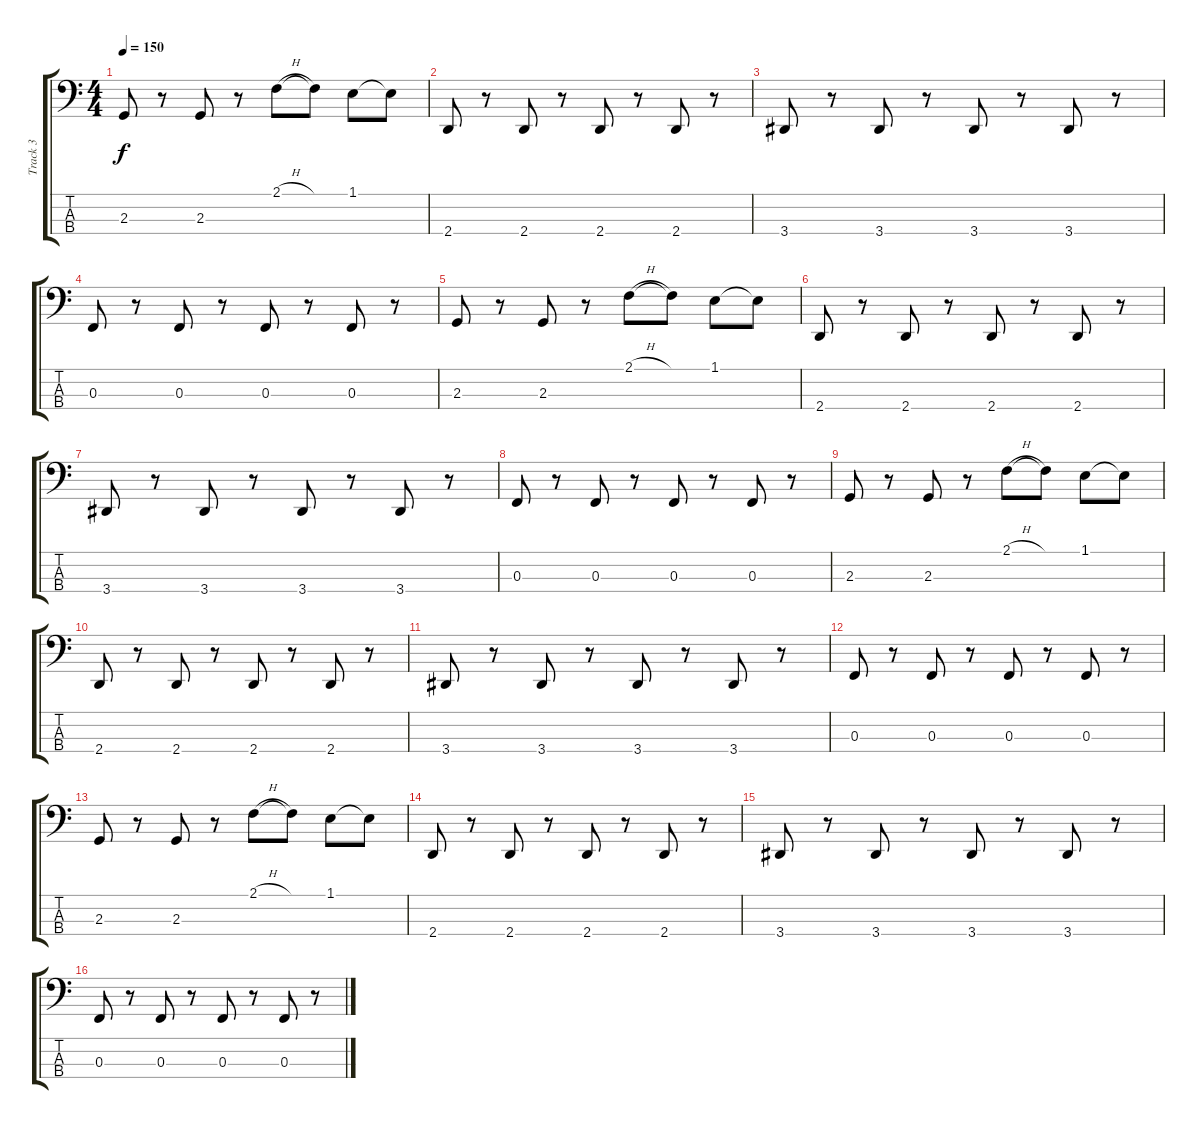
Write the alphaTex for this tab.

\track ("Track 3" "Track 3") {instrument electricbassfinger}
\staff {score tabs}
\tuning (Eb2 Bb1 F1 C1) {hide}
\ts (4 4)
\tempo 150
\clef f4
\ks c
2.3.8{dy f} r.8 2.3.8 r.8 2.1{h}.8 2.1{t}.8 1.1.8 1.1{t}.8 |
2.4.8 r.8 2.4.8 r.8 2.4.8 r.8 2.4.8 r.8 |
3.4.8 r.8 3.4.8 r.8 3.4.8 r.8 3.4.8 r.8 |
0.3.8 r.8 0.3.8 r.8 0.3.8 r.8 0.3.8 r.8 |
2.3.8 r.8 2.3.8 r.8 2.1{h}.8 2.1{t}.8 1.1.8 1.1{t}.8 |
2.4.8 r.8 2.4.8 r.8 2.4.8 r.8 2.4.8 r.8 |
3.4.8 r.8 3.4.8 r.8 3.4.8 r.8 3.4.8 r.8 |
0.3.8 r.8 0.3.8 r.8 0.3.8 r.8 0.3.8 r.8 |
2.3.8 r.8 2.3.8 r.8 2.1{h}.8 2.1{t}.8 1.1.8 1.1{t}.8 |
2.4.8 r.8 2.4.8 r.8 2.4.8 r.8 2.4.8 r.8 |
3.4.8 r.8 3.4.8 r.8 3.4.8 r.8 3.4.8 r.8 |
0.3.8 r.8 0.3.8 r.8 0.3.8 r.8 0.3.8 r.8 |
2.3.8 r.8 2.3.8 r.8 2.1{h}.8 2.1{t}.8 1.1.8 1.1{t}.8 |
2.4.8 r.8 2.4.8 r.8 2.4.8 r.8 2.4.8 r.8 |
3.4.8 r.8 3.4.8 r.8 3.4.8 r.8 3.4.8 r.8 |
0.3.8 r.8 0.3.8 r.8 0.3.8 r.8 0.3.8 r.8
